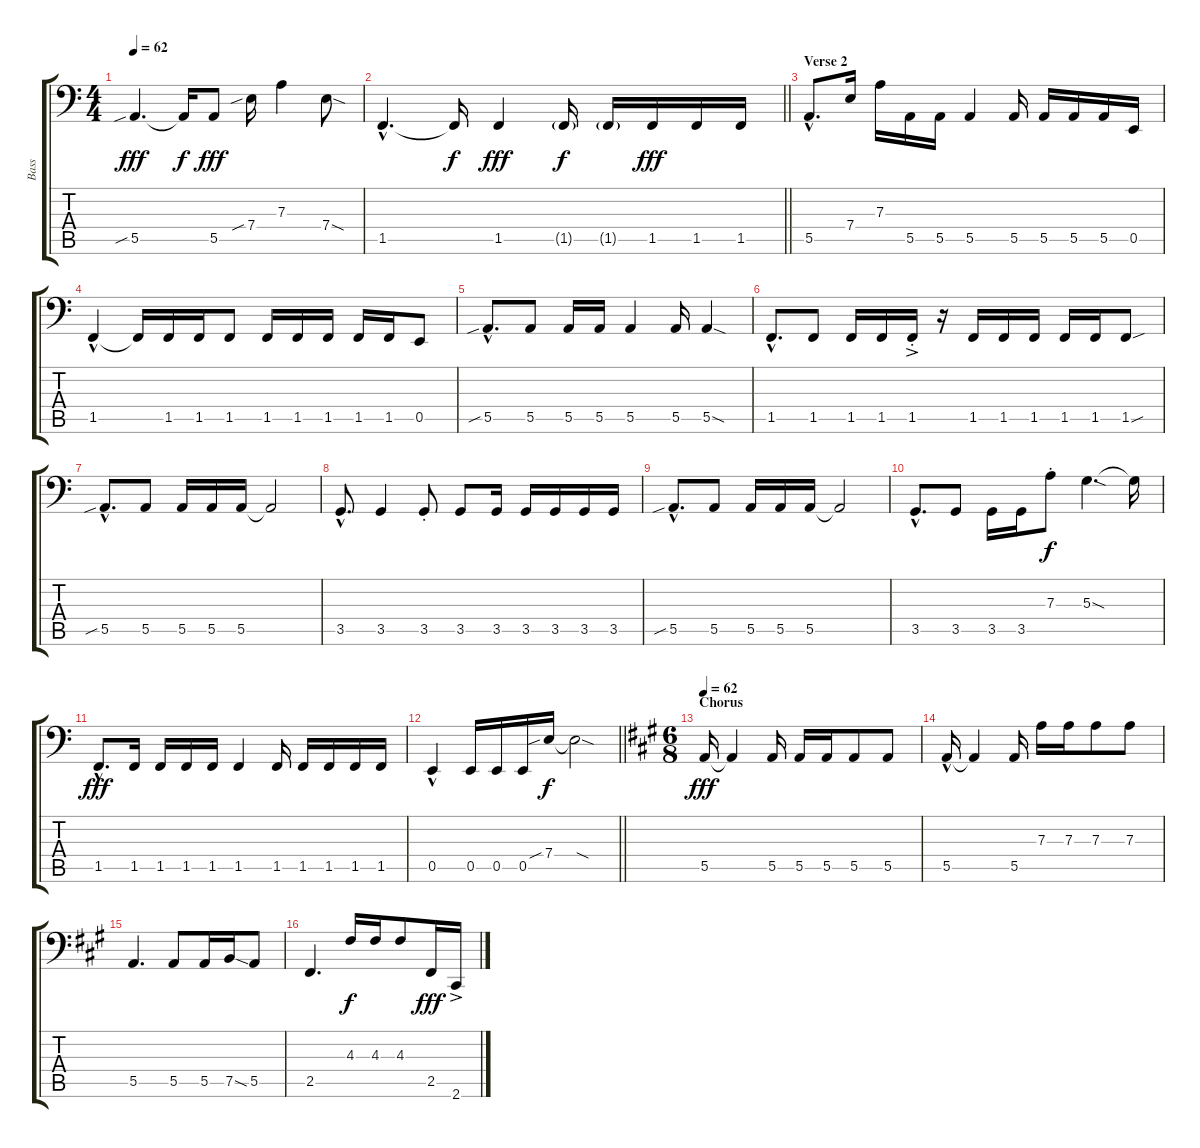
\track ("Bass" "Bass") {instrument electricbassfinger}
\staff {score tabs}
\tuning (B2 G2 D2 A1 E1 B0) {hide}
\ts (4 4)
\tempo 62
\clef f4
\ks c
5.5{sib}.4{d dy fff} 5.5{t}.16{dy f} 5.5.8{dy fff} 7.4{sib}.16 7.3.4 7.4{sod}.8 |
\barLineRight lightlight
1.5{hac}.4{d} 1.5{t}.16{dy f} 1.5.4{dy fff} 1.5{g}.16{dy f} 1.5{g}.16 1.5.16{dy fff} 1.5.16 1.5.16 |
\section ("" "Verse 2")
5.5{hac}.8{d} 7.4.16 7.3.16 5.5.16 5.5.16 5.5.4 5.5.16 5.5.16 5.5.16 5.5.16 0.5.16 |
1.5{hac}.4 1.5{t}.16 1.5.16 1.5.16 1.5.8 1.5.16 1.5.16 1.5.16 1.5.16 1.5.16 0.5.8 |
5.5{sib hac}.8{d} 5.5.8 5.5.16 5.5.16 5.5.4 5.5.16 5.5{sod}.4 |
1.5{hac}.8{d} 1.5.8 1.5.16 1.5.16 1.5{ac st}.16 r.16 1.5.16 1.5.16 1.5.16 1.5.16 1.5.16 1.5{sou}.8 |
5.5{sib hac}.8{d} 5.5.8 5.5.16 5.5.16 5.5.16 5.5{t}.2 |
3.5{hac}.8{d} 3.5.4 3.5{st}.8 3.5.8 3.5.16 3.5.16 3.5.16 3.5.16 3.5.16 |
5.5{sib hac}.8{d} 5.5.8 5.5.16 5.5.16 5.5.16 5.5{t}.2 |
3.5{hac}.8{d} 3.5.8 3.5.16 3.5.16 7.3{st}.8{dy f} 5.3{sod}.4{d} 5.3{t}.16 |
1.5{hac}.8{d dy fff} 1.5.16 1.5.16 1.5.16 1.5.16 1.5.4 1.5.16 1.5.16 1.5.16 1.5.16 1.5.16 |
\barLineRight lightlight
0.5{hac}.4 0.5.16 0.5.16 0.5.16 7.4{sib}.16{dy f} 7.4{sod t}.2 |
\ts (6 8)
\section ("" "Chorus")
\tempo 62
\ks a
5.5.16{dy fff} 5.5{t}.4 5.5.16 5.5.16 5.5.16 5.5.8 5.5.8 |
5.5{hac}.16 5.5{t}.4 5.5.16 7.3.16 7.3.16 7.3.8 7.3.8 |
5.5.4{d} 5.5.8 5.5.16 7.5{sod}.16 5.5.8 |
2.5.4{d} 4.3.16{dy f} 4.3.16 4.3.8 2.5.16{dy fff} 2.6{ac}.16
